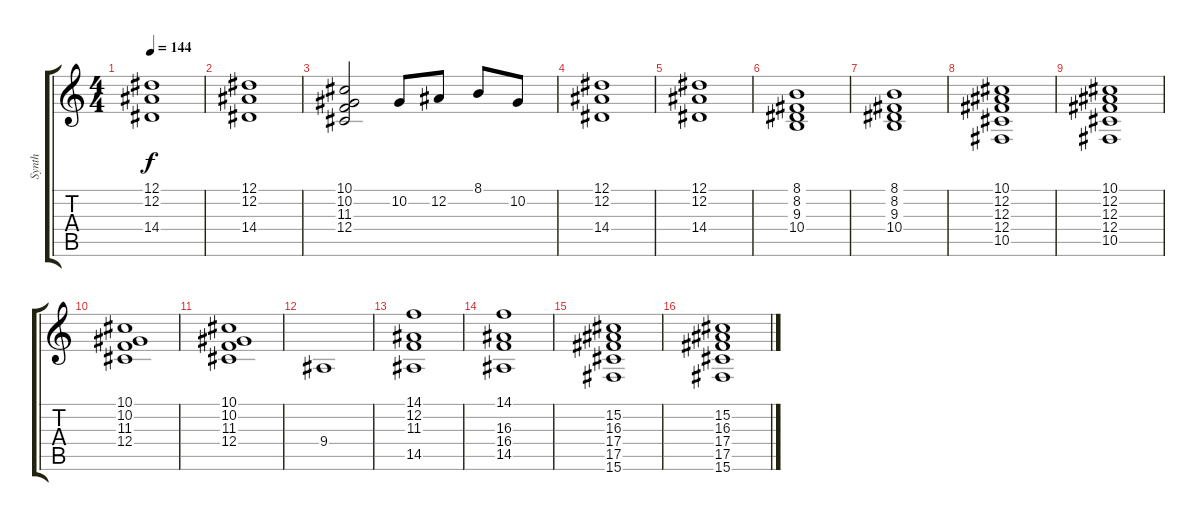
\track ("Synth" "Synth") {instrument stringensemble1}
\staff {score tabs}
\tuning (Eb4 Bb3 Gb3 Db3 Ab2 Eb2) {hide}
\ts (4 4)
\tempo 144
\clef g2
\ks c
(12.1 12.2 14.4).1{dy f} |
(12.1 12.2 14.4).1 |
(10.1 10.2 11.3 12.4).2 10.2.8 12.2.8 8.1.8 10.2.8 |
(12.1 12.2 14.4).1 |
(12.1 12.2 14.4).1 |
(8.1 8.2 9.3 10.4).1 |
(8.1 8.2 9.3 10.4).1 |
(10.1 12.2 12.3 12.4 10.5).1 |
(10.1 12.2 12.3 12.4 10.5).1 |
(10.1 10.2 11.3 12.4).1 |
(10.1 10.2 11.3 12.4).1 |
9.4.1 |
(14.1 12.2 11.3 14.5).1 |
(14.1 16.3 16.4 14.5).1 |
(15.2 16.3 17.4 17.5 15.6).1 |
(15.2 16.3 17.4 17.5 15.6).1
